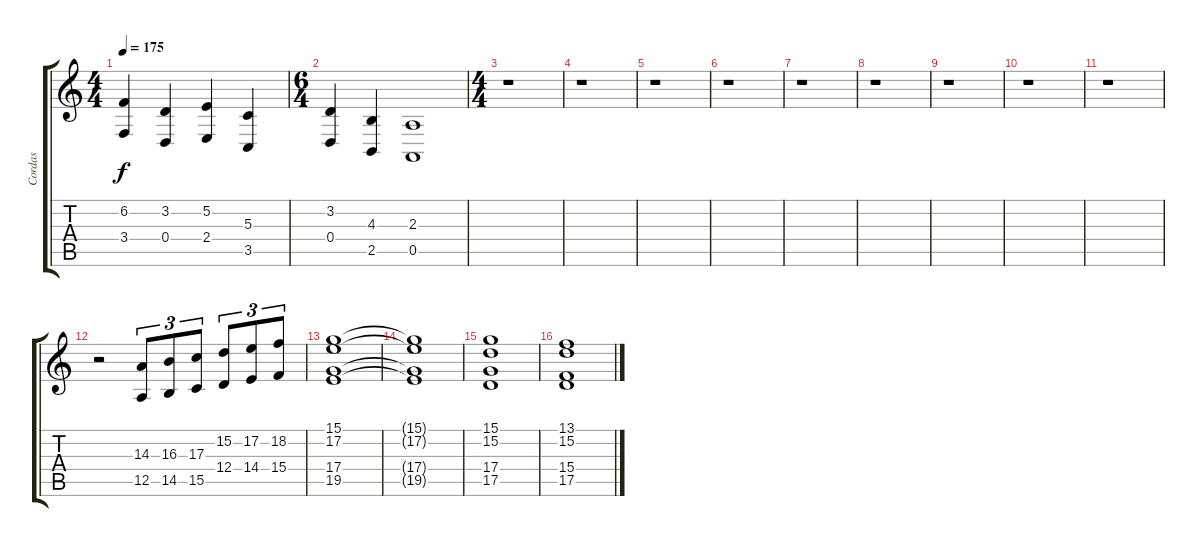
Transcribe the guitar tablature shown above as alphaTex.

\track ("Cordas" "Cordas") {instrument stringensemble1}
\staff {score tabs}
\tuning (E4 B3 G3 D3 A2 E2) {hide}
\ts (4 4)
\tempo 175
\clef g2
\ks c
(6.2 3.4).4{dy f} (3.2 0.4).4 (5.2 2.4).4 (5.3 3.5).4 |
\ts (6 4)
(3.2 0.4).4 (4.3 2.5).4 (2.3 0.5).1 |
\ts (4 4)
r.1 |
r.1 |
r.1 |
r.1 |
r.1 |
r.1 |
r.1 |
r.1 |
r.1 |
r.2 (14.3 12.5).8{tu (3 2)} (16.3 14.5).8{tu (3 2)} (17.3 15.5).8{tu (3 2)} (15.2 12.4).8{tu (3 2)} (17.2 14.4).8{tu (3 2)} (18.2 15.4).8{tu (3 2)} |
(15.1 17.2 17.4 19.5).1 |
(15.1{t} 17.2{t} 17.4{t} 19.5{t}).1 |
(15.1 15.2 17.4 17.5).1 |
(13.1 15.2 15.4 17.5).1
